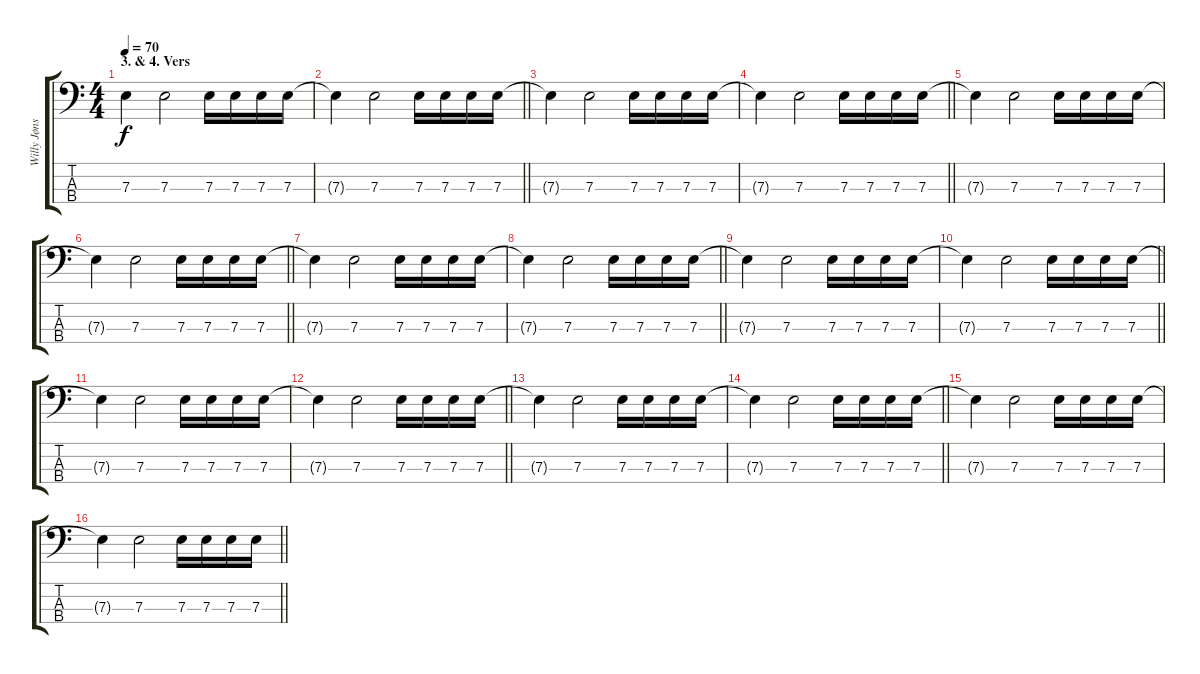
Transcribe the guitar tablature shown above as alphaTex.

\track ("Willy Jønson" "Willy Jøns") {instrument electricbassfinger}
\staff {score tabs}
\tuning (G2 D2 A1 E1) {hide}
\ts (4 4)
\section ("" "3. & 4. Vers")
\tempo 70
\clef f4
\ks c
7.3{t}.4{dy f} 7.3.2 7.3.16 7.3.16 7.3.16 7.3.16 |
\barLineRight lightlight
7.3{t}.4 7.3.2 7.3.16 7.3.16 7.3.16 7.3.16 |
7.3{t}.4 7.3.2 7.3.16 7.3.16 7.3.16 7.3.16 |
\barLineRight lightlight
7.3{t}.4 7.3.2 7.3.16 7.3.16 7.3.16 7.3.16 |
7.3{t}.4 7.3.2 7.3.16 7.3.16 7.3.16 7.3.16 |
\barLineRight lightlight
7.3{t}.4 7.3.2 7.3.16 7.3.16 7.3.16 7.3.16 |
7.3{t}.4 7.3.2 7.3.16 7.3.16 7.3.16 7.3.16 |
\barLineRight lightlight
7.3{t}.4 7.3.2 7.3.16 7.3.16 7.3.16 7.3.16 |
7.3{t}.4 7.3.2 7.3.16 7.3.16 7.3.16 7.3.16 |
\barLineRight lightlight
7.3{t}.4 7.3.2 7.3.16 7.3.16 7.3.16 7.3.16 |
7.3{t}.4 7.3.2 7.3.16 7.3.16 7.3.16 7.3.16 |
\barLineRight lightlight
7.3{t}.4 7.3.2 7.3.16 7.3.16 7.3.16 7.3.16 |
7.3{t}.4 7.3.2 7.3.16 7.3.16 7.3.16 7.3.16 |
\barLineRight lightlight
7.3{t}.4 7.3.2 7.3.16 7.3.16 7.3.16 7.3.16 |
7.3{t}.4 7.3.2 7.3.16 7.3.16 7.3.16 7.3.16 |
\barLineRight lightlight
7.3{t}.4 7.3.2 7.3.16 7.3.16 7.3.16 7.3.16
